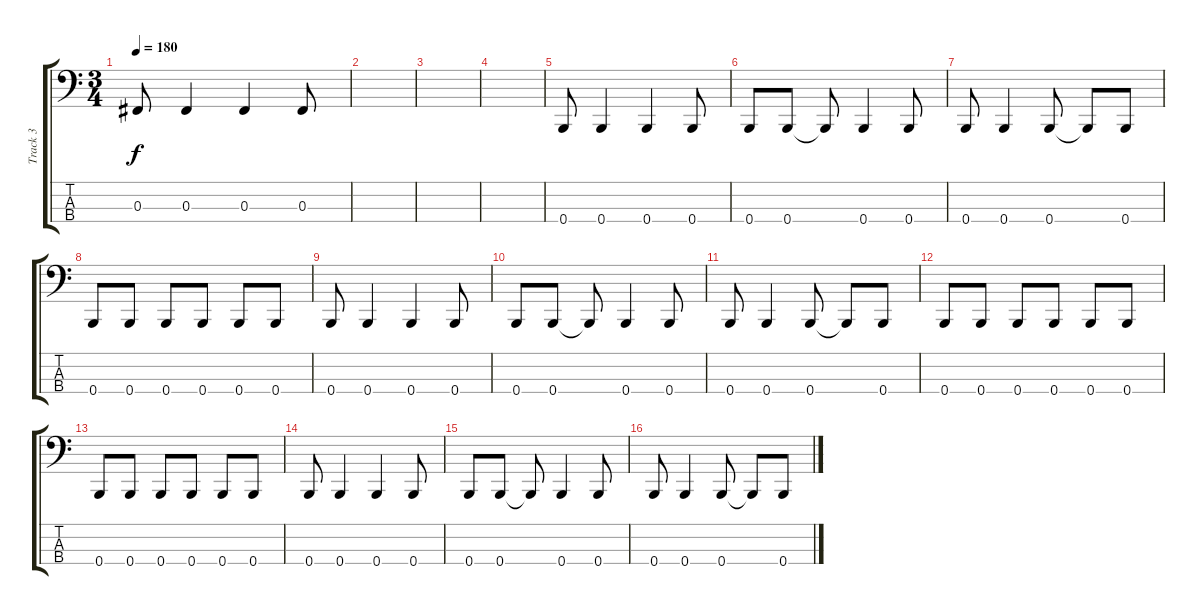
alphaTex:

\track ("Track 3" "Track 3") {instrument electricbassfinger}
\staff {score tabs}
\tuning (E2 B1 Gb1 B0) {hide}
\ts (3 4)
\tempo 180
\clef f4
\ks c
0.3.8{dy f} 0.3.4 0.3.4 0.3.8 |
|
|
|
0.4.8 0.4.4 0.4.4 0.4.8 |
0.4.8 0.4.8 0.4{t}.8 0.4.4 0.4.8 |
0.4.8 0.4.4 0.4.8 0.4{t}.8 0.4.8 |
0.4.8 0.4.8 0.4.8 0.4.8 0.4.8 0.4.8 |
0.4.8 0.4.4 0.4.4 0.4.8 |
0.4.8 0.4.8 0.4{t}.8 0.4.4 0.4.8 |
0.4.8 0.4.4 0.4.8 0.4{t}.8 0.4.8 |
0.4.8 0.4.8 0.4.8 0.4.8 0.4.8 0.4.8 |
0.4.8 0.4.8 0.4.8 0.4.8 0.4.8 0.4.8 |
0.4.8 0.4.4 0.4.4 0.4.8 |
0.4.8 0.4.8 0.4{t}.8 0.4.4 0.4.8 |
0.4.8 0.4.4 0.4.8 0.4{t}.8 0.4.8
